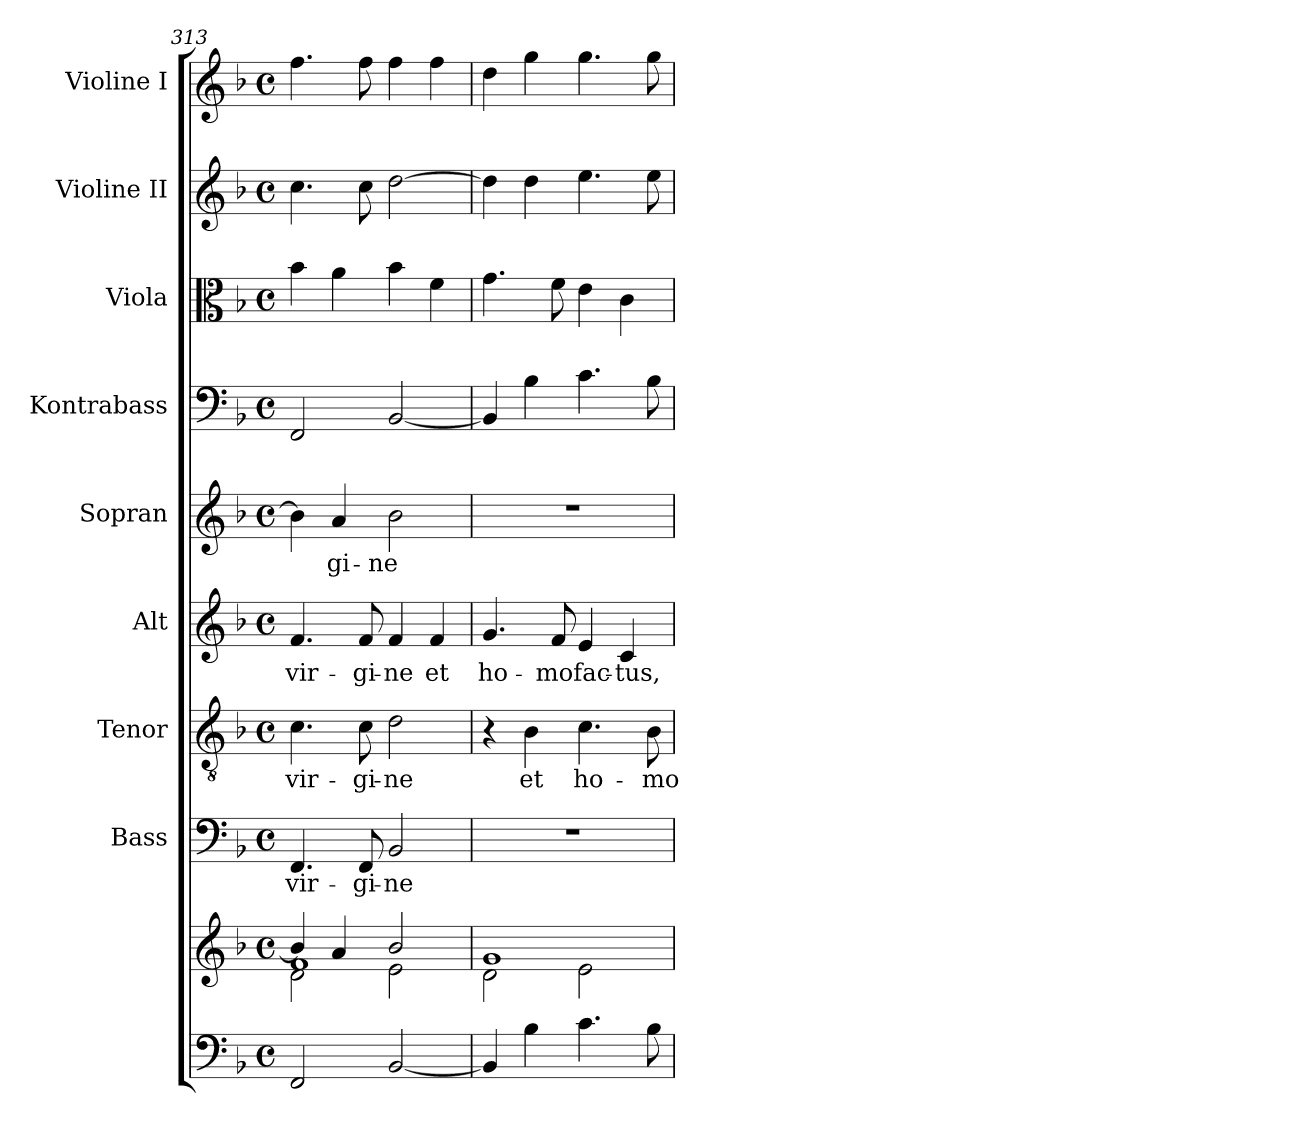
**kern	**kern	**kern	**text	**kern	**text	**kern	**text	**kern	**text	**kern	**kern	**kern	**kern
*part9	*part9	*part8	*part8	*part7	*part7	*part6	*part6	*part5	*part5	*part4	*part3	*part2	*part1
*staff10	*staff9	*staff8	*staff8	*staff7	*staff7	*staff6	*staff6	*staff5	*staff5	*staff4	*staff3	*staff2	*staff1
*	*	*I"Bass	*	*I"Tenor	*	*I"Alt	*	*I"Sopran	*	*I"Kontrabass	*I"Viola	*I"Violine II	*I"Violine I
*	*	*I'B.	*	*I'T.	*	*I'A.	*	*I'S.	*	*I'Kb.	*I'Vla.	*I'Vl. II	*I'Vl. I
*clefF4	*clefG2	*clefF4	*	*clefGv2	*	*clefG2	*	*clefG2	*	*clefF4	*clefC3	*clefG2	*clefG2
*	*	*	*	*	*	*	*	*	*	*ITrd7c12	*	*	*
*k[b-]	*k[b-]	*k[b-]	*	*k[b-]	*	*k[b-]	*	*k[b-]	*	*k[b-]	*k[b-]	*k[b-]	*k[b-]
*F:	*F:	*F:	*	*F:	*	*F:	*	*F:	*	*F:	*F:	*F:	*F:
*M4/4	*M4/4	*M4/4	*	*M4/4	*	*M4/4	*	*M4/4	*	*M4/4	*M4/4	*M4/4	*M4/4
*met(c)	*met(c)	*met(c)	*	*met(c)	*	*met(c)	*	*met(c)	*	*met(c)	*met(c)	*met(c)	*met(c)
=313	=313	=313	=313	=313	=313	=313	=313	=313	=313	=313	=313	=313	=313
*	*^	*	*	*	*	*	*	*	*	*	*	*	*
*	*	*^	*	*	*	*	*	*	*	*	*	*	*	*
!	!	!	!	!	!LO:LY:b	!	!LO:LY:b	!	!LO:LY:b	!	!	!	!	!	!
2FF/	4b-/]	2d\	1f	4.FF/	vir-	4.c\	vir-	4.f/	vir-	4b-\]	.	2FFF/	4b-\	4.cc\	4.ff\
!	!	!	!	!	!	!	!	!	!	!	!LO:LY:b	!	!	!	!
.	4a/	.	.	.	.	.	.	.	.	4a/	-gi-	.	4a\	.	.
!	!	!	!	!	!LO:LY:b	!	!LO:LY:b	!	!LO:LY:b	!	!	!	!	!	!
.	.	.	.	8FF/	-gi-	8c\	-gi-	8f/	-gi-	.	.	.	.	8cc\	8ff\
!	!	!	!	!	!LO:LY:b	!	!LO:LY:b	!	!LO:LY:b	!	!LO:LY:b	!	!	!	!
[2BB-/	2b-/	2e\	.	2BB-/	-ne	2d\	-ne	4f/	-ne	2b-\	-ne	[2BBB-/	4b-\	[2dd\	4ff\
!	!	!	!	!	!	!	!	!	!LO:LY:b	!	!	!	!	!	!
.	.	.	.	.	.	.	.	4f/	et	.	.	.	4f\	.	4ff\
*	*	*v	*v	*	*	*	*	*	*	*	*	*	*	*	*
=314	=314	=314	=314	=314	=314	=314	=314	=314	=314	=314	=314	=314	=314	=314
!	!	!	!	!	!	!	!	!LO:LY:b	!	!	!	!	!	!
4BB-/]	1g	2d\	1r	.	4r	.	4.g/	ho-	1r	.	4BBB-/]	4.g\	4dd\]	4dd\
!	!	!	!	!	!	!LO:LY:b	!	!	!	!	!	!	!	!
4B-\	.	.	.	.	4B-\	et	.	.	.	.	4BB-\	.	4dd\	4gg\
!	!	!	!	!	!	!	!	!LO:LY:b	!	!	!	!	!	!
.	.	.	.	.	.	.	8f/	-mo	.	.	.	8f\	.	.
!	!	!	!	!	!	!LO:LY:b	!	!LO:LY:b	!	!	!	!	!	!
4.c\	.	2e\	.	.	4.c\	ho-	4e/	fac-	.	.	4.C\	4e\	4.ee\	4.gg\
!	!	!	!	!	!	!	!	!LO:LY:b	!	!	!	!	!	!
.	.	.	.	.	.	.	4c/	-tus,	.	.	.	4c\	.	.
!	!	!	!	!	!	!LO:LY:b	!	!	!	!	!	!	!	!
8B-\	.	.	.	.	8B-\	-mo	.	.	.	.	8BB-\	.	8ee\	8gg\
*	*v	*v	*	*	*	*	*	*	*	*	*	*	*	*
=	=	=	=	=	=	=	=	=	=	=	=	=	=
*-	*-	*-	*-	*-	*-	*-	*-	*-	*-	*-	*-	*-	*-
